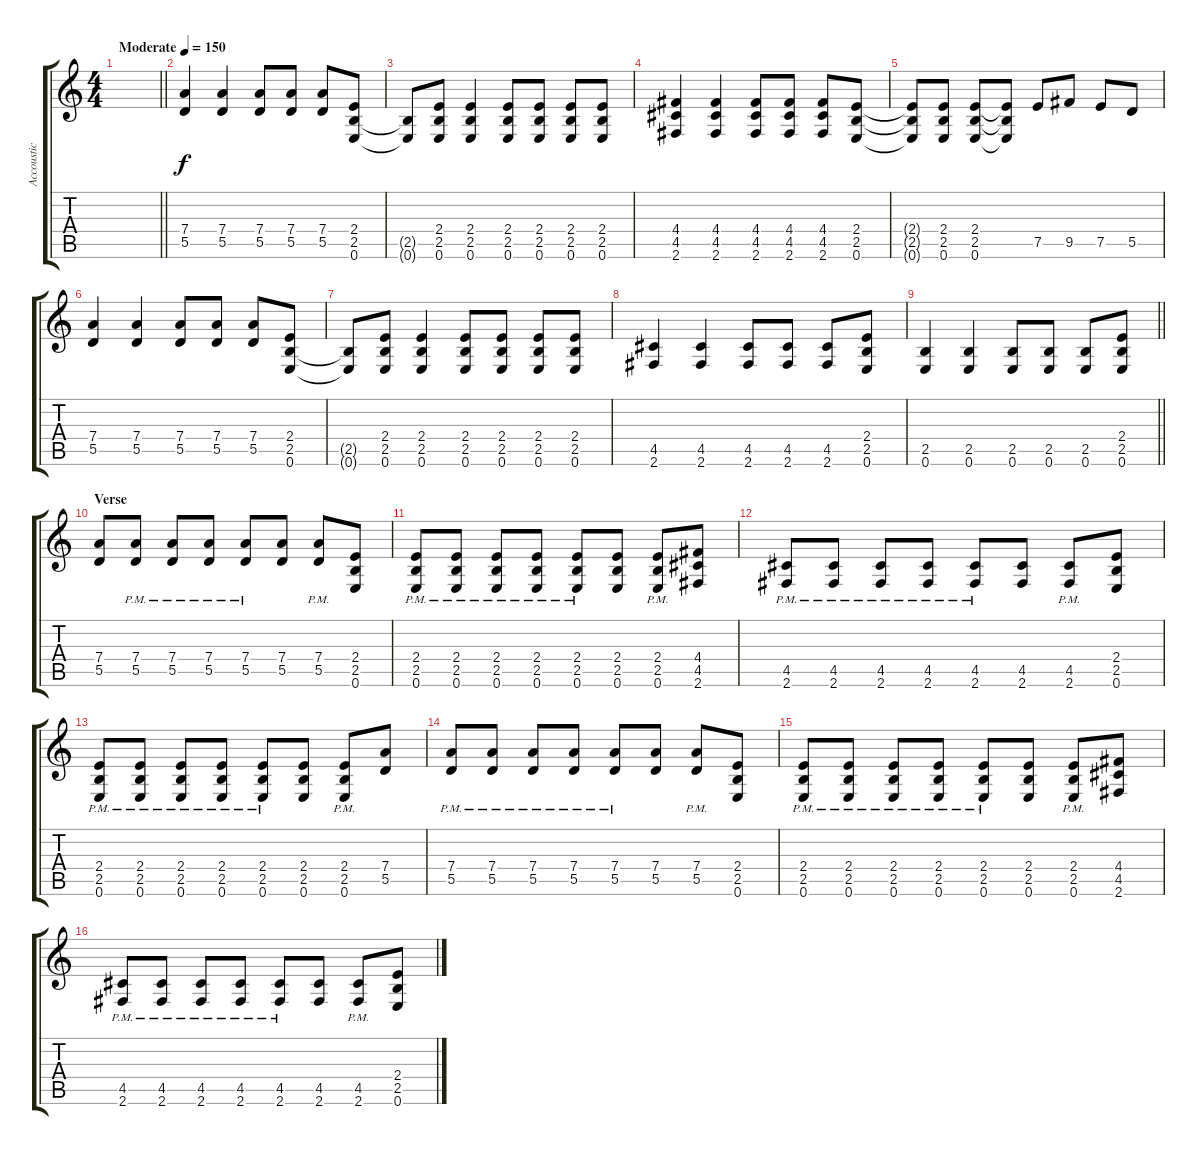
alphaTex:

\track ("Accoustic / Rhythm" "Accoustic ") {instrument overdrivenguitar}
\staff {score tabs}
\tuning (E4 B3 G3 D3 A2 E2) {hide}
\ts (4 4)
\tempo (150 "Moderate")
\clef g2
\barLineRight lightlight
\ks c
|
(7.4 5.5).4 (7.4 5.5).4 (7.4 5.5).8 (7.4 5.5).8 (7.4 5.5).8 (2.4 2.5 0.6).8 |
(2.5{t} 0.6{t}).8 (2.4 2.5 0.6).8 (2.4 2.5 0.6).4 (2.4 2.5 0.6).8 (2.4 2.5 0.6).8 (2.4 2.5 0.6).8 (2.4 2.5 0.6).8 |
(4.4 4.5 2.6).4 (4.4 4.5 2.6).4 (4.4 4.5 2.6).8 (4.4 4.5 2.6).8 (4.4 4.5 2.6).8 (2.4 2.5 0.6).8 |
(2.4{t} 2.5{t} 0.6{t}).8 (2.4 2.5 0.6).8 (2.4 2.5 0.6).8 (2.4{t} 2.5{t} 0.6{t}).8 7.5.8 9.5.8 7.5.8 5.5.8 |
(7.4 5.5).4 (7.4 5.5).4 (7.4 5.5).8 (7.4 5.5).8 (7.4 5.5).8 (2.4 2.5 0.6).8 |
(2.5{t} 0.6{t}).8 (2.4 2.5 0.6).8 (2.4 2.5 0.6).4 (2.4 2.5 0.6).8 (2.4 2.5 0.6).8 (2.4 2.5 0.6).8 (2.4 2.5 0.6).8 |
(4.5 2.6).4 (4.5 2.6).4 (4.5 2.6).8 (4.5 2.6).8 (4.5 2.6).8 (2.4 2.5 0.6).8 |
\barLineRight lightlight
(2.5 0.6).4 (2.5 0.6).4 (2.5 0.6).8 (2.5 0.6).8 (2.5 0.6).8 (2.4 2.5 0.6).8 |
\section ("" "Verse")
(7.4 5.5).8 (7.4{pm} 5.5{pm}).8 (7.4{pm} 5.5{pm}).8 (7.4{pm} 5.5{pm}).8 (7.4{pm} 5.5{pm}).8 (7.4 5.5).8 (7.4{pm} 5.5{pm}).8 (2.4 2.5 0.6).8 |
(2.4{pm} 2.5{pm} 0.6{pm}).8 (2.4{pm} 2.5{pm} 0.6{pm}).8 (2.4{pm} 2.5{pm} 0.6{pm}).8 (2.4{pm} 2.5{pm} 0.6{pm}).8 (2.4{pm} 2.5{pm} 0.6{pm}).8 (2.4 2.5 0.6).8 (2.4{pm} 2.5{pm} 0.6{pm}).8 (4.4 4.5 2.6).8 |
(4.5{pm} 2.6{pm}).8 (4.5{pm} 2.6{pm}).8 (4.5{pm} 2.6{pm}).8 (4.5{pm} 2.6{pm}).8 (4.5{pm} 2.6{pm}).8 (4.5 2.6).8 (4.5{pm} 2.6{pm}).8 (2.4 2.5 0.6).8 |
(2.4{pm} 2.5{pm} 0.6{pm}).8 (2.4{pm} 2.5{pm} 0.6{pm}).8 (2.4{pm} 2.5{pm} 0.6{pm}).8 (2.4{pm} 2.5{pm} 0.6{pm}).8 (2.4{pm} 2.5{pm} 0.6{pm}).8 (2.4 2.5 0.6).8 (2.4{pm} 2.5{pm} 0.6{pm}).8 (7.4 5.5).8 |
(7.4{pm} 5.5{pm}).8 (7.4{pm} 5.5{pm}).8 (7.4{pm} 5.5{pm}).8 (7.4{pm} 5.5{pm}).8 (7.4{pm} 5.5{pm}).8 (7.4 5.5).8 (7.4{pm} 5.5{pm}).8 (2.4 2.5 0.6).8 |
(2.4{pm} 2.5{pm} 0.6{pm}).8 (2.4{pm} 2.5{pm} 0.6{pm}).8 (2.4{pm} 2.5{pm} 0.6{pm}).8 (2.4{pm} 2.5{pm} 0.6{pm}).8 (2.4{pm} 2.5{pm} 0.6{pm}).8 (2.4 2.5 0.6).8 (2.4{pm} 2.5{pm} 0.6{pm}).8 (4.4 4.5 2.6).8 |
(4.5{pm} 2.6{pm}).8 (4.5{pm} 2.6{pm}).8 (4.5{pm} 2.6{pm}).8 (4.5{pm} 2.6{pm}).8 (4.5{pm} 2.6{pm}).8 (4.5 2.6).8 (4.5{pm} 2.6{pm}).8 (2.4 2.5 0.6).8
